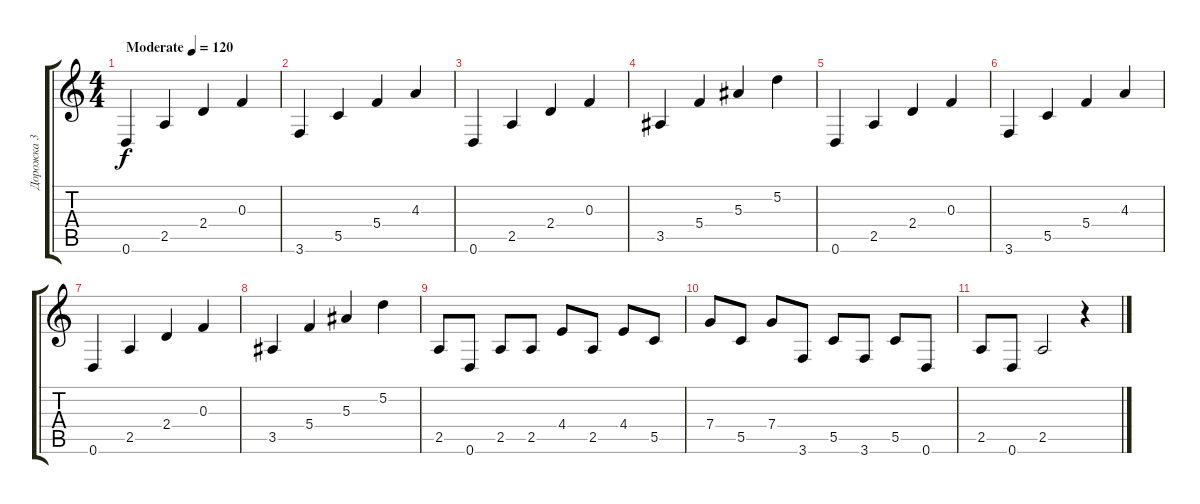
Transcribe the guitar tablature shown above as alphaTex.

\track ("Дорожка 3" "Дорожка 3") {instrument acousticguitarsteel}
\staff {score tabs}
\tuning (D4 A3 F3 C3 G2 D2) {hide}
\ts (4 4)
\tempo (120 "Moderate")
\clef g2
\ks c
0.6.4{dy f instrument acousticguitarsteel} 2.5.4 2.4.4 0.3.4 |
3.6.4 5.5.4 5.4.4 4.3.4 |
0.6.4 2.5.4 2.4.4 0.3.4 |
3.5.4 5.4.4 5.3.4 5.2.4 |
0.6.4 2.5.4 2.4.4 0.3.4 |
3.6.4 5.5.4 5.4.4 4.3.4 |
0.6.4 2.5.4 2.4.4 0.3.4 |
3.5.4 5.4.4 5.3.4 5.2.4 |
2.5.8 0.6.8 2.5.8 2.5.8 4.4.8 2.5.8 4.4.8 5.5.8 |
7.4.8 5.5.8 7.4.8 3.6.8 5.5.8 3.6.8 5.5.8 0.6.8 |
2.5.8 0.6.8 2.5.2 r.4
